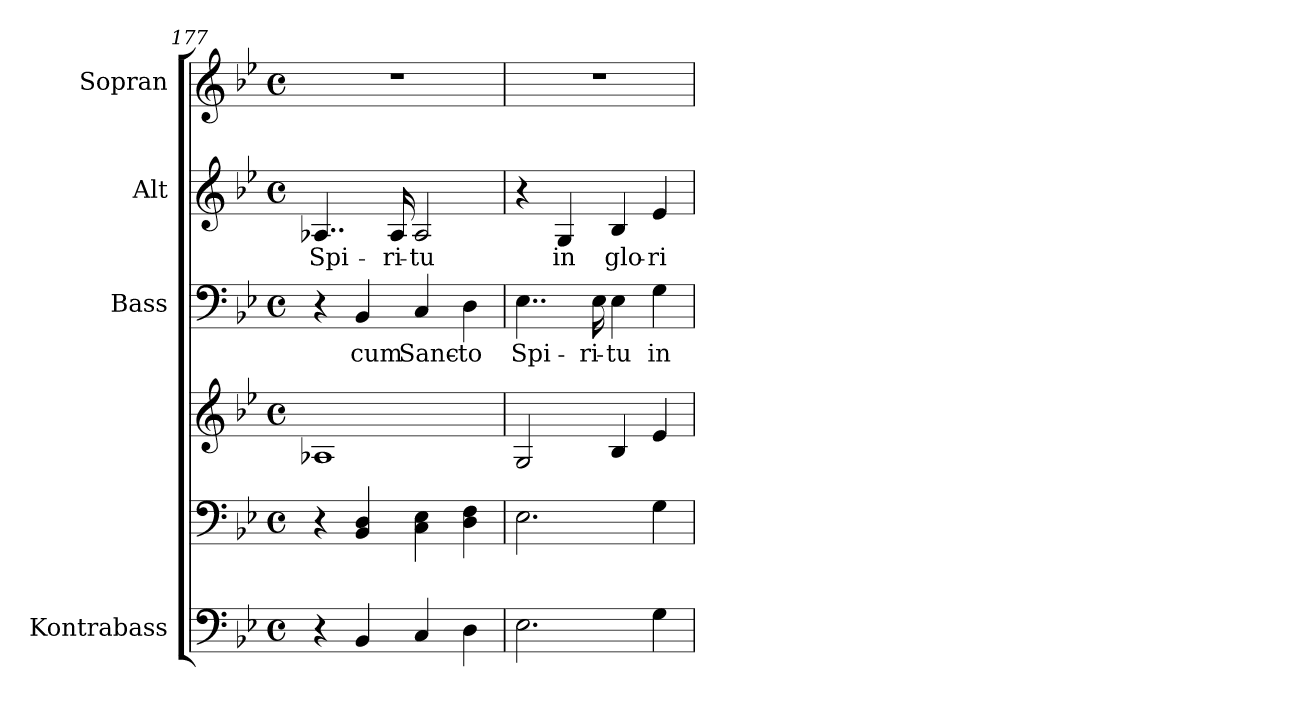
**kern	**kern	**kern	**kern	**text	**kern	**text	**kern
*part5	*part4	*part4	*part3	*part3	*part2	*part2	*part1
*staff6	*staff5	*staff4	*staff3	*staff3	*staff2	*staff2	*staff1
*I"Kontrabass	*	*	*I"Bass	*	*I"Alt	*	*I"Sopran
*I'Kb.	*	*	*I'B.	*	*I'A.	*	*I'S.
!!LO:PB:g=z
*clefF4	*clefF4	*clefG2	*clefF4	*	*clefG2	*	*clefG2
*ITrd7c12	*	*	*	*	*	*	*
*k[b-e-]	*k[b-e-]	*k[b-e-]	*k[b-e-]	*	*k[b-e-]	*	*k[b-e-]
*B-:	*B-:	*B-:	*B-:	*	*B-:	*	*B-:
*M4/4	*M4/4	*M4/4	*M4/4	*	*M4/4	*	*M4/4
*met(c)	*met(c)	*met(c)	*met(c)	*	*met(c)	*	*met(c)
=177	=177	=177	=177	=177	=177	=177	=177
!	!	!	!	!	!	!LO:LY:b	!
4r	4r	1A-X	4r	.	4..A-X/	Spi-	1r
!	!	!	!	!LO:LY:b	!	!	!
4BBB-/	4BB-/ 4D/	.	4BB-/	cum	.	.	.
!	!	!	!	!	!	!LO:LY:b	!
.	.	.	.	.	16A-/	-ri-	.
!	!	!	!	!LO:LY:b	!	!LO:LY:b	!
4CC/	4C\ 4E-\	.	4C/	Sanc-	2A-/	-tu	.
!	!	!	!	!LO:LY:b	!	!	!
4DD\	4D\ 4F\	.	4D\	-to	.	.	.
=178	=178	=178	=178	=178	=178	=178	=178
!	!	!	!	!LO:LY:b	!	!	!
2.EE-\	2.E-\	2G/	4..E-\	Spi-	4r	.	1r
!	!	!	!	!	!	!LO:LY:b	!
.	.	.	.	.	4G/	in	.
!	!	!	!	!LO:LY:b	!	!	!
.	.	.	16E-\	-ri-	.	.	.
!	!	!	!	!LO:LY:b	!	!LO:LY:b	!
.	.	4B-/	4E-\	-tu	4B-/	glo-	.
!	!	!	!	!LO:LY:b	!	!LO:LY:b	!
4GG\	4G\	4e-/	4G\	in	4e-/	-ri-	.
=	=	=	=	=	=	=	=
*-	*-	*-	*-	*-	*-	*-	*-
